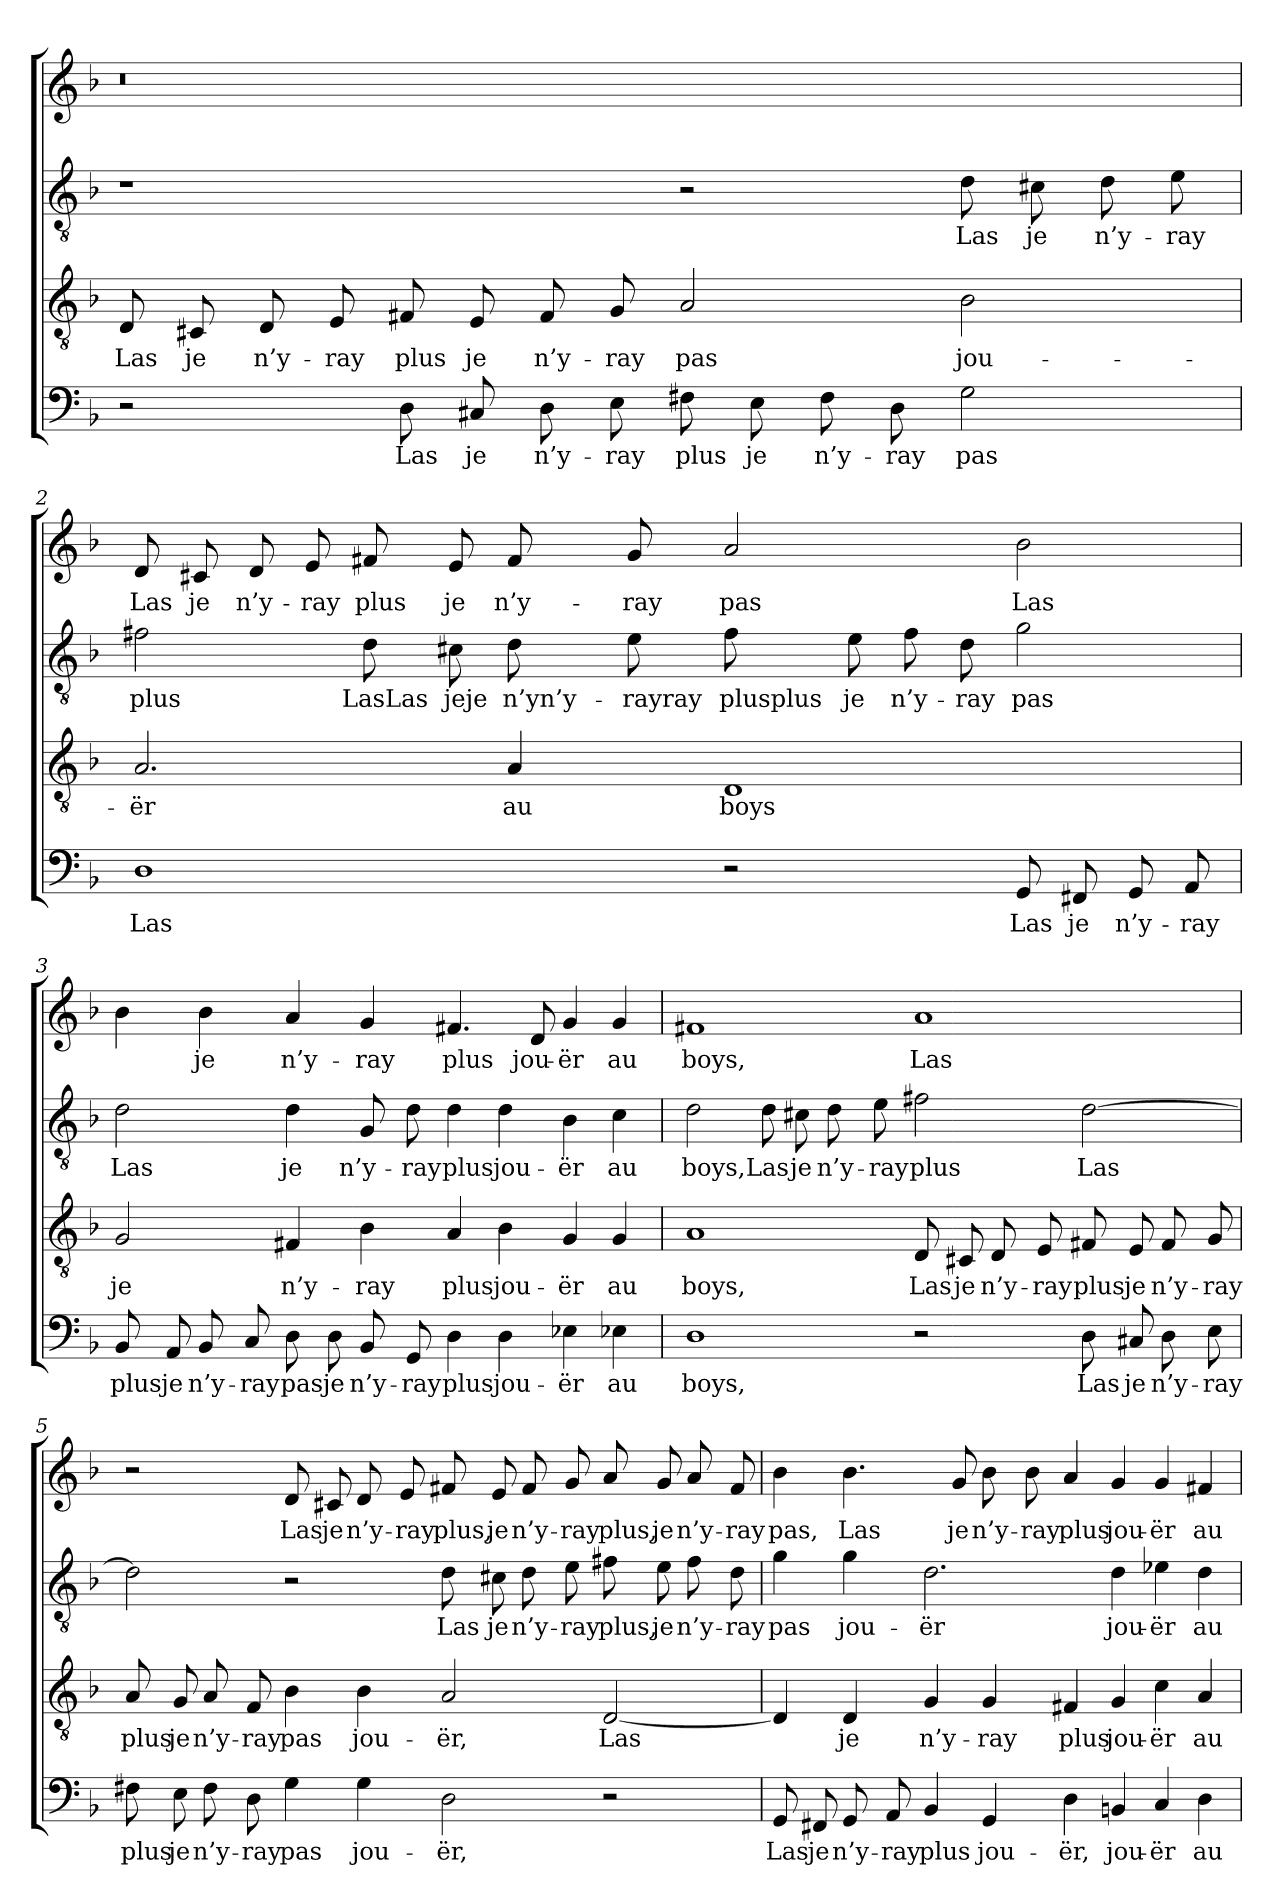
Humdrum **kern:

**kern	**text	**kern	**text	**kern	**text	**kern	**text
*part4	*part4	*part3	*part3	*part2	*part2	*part1	*part1
*staff4	*staff4	*staff3	*staff3	*staff2	*staff2	*staff1	*staff1
*clefF4	*	*clefGv2	*	*clefGv2	*	*clefG2	*
*k[b-]	*	*k[b-]	*	*k[b-]	*	*k[b-]	*
=1	=1	=1	=1	=1	=1	=1	=1
2r	.	8D	Las	1r	.	0r	.
.	.	8C#X	je	.	.	.	.
.	.	8D	n’y-	.	.	.	.
.	.	8E	-ray	.	.	.	.
8D	Las	8F#X	plus	.	.	.	.
8C#X	je	8E	je	.	.	.	.
8D	n’y-	8F#	n’y-	.	.	.	.
8E	-ray	8G	-ray	.	.	.	.
8F#X	plus	2A	pas	2r	.	.	.
8E	je	.	.	.	.	.	.
8F#	n’y-	.	.	.	.	.	.
8D	-ray	.	.	.	.	.	.
2G	pas	2B-	jou-	8d	Las	.	.
.	.	.	.	8c#X	je	.	.
.	.	.	.	8d	n’y-	.	.
.	.	.	.	8e	-ray	.	.
=2	=2	=2	=2	=2	=2	=2	=2
1D	Las	2.A	-ër	2f#X	plus	8d	Las
.	.	.	.	.	.	8c#X	je
.	.	.	.	.	.	8d	n’y-
.	.	.	.	.	.	8e	-ray
.	.	.	.	8d	LasLas	8f#X	plus
.	.	.	.	8c#X	jeje	8e	je
.	.	4A	au	8d	n’yn’y-	8f#	n’y-
.	.	.	.	8e	-rayray	8g	-ray
2r	.	1D	boys	8f#	plusplus	2a	pas
.	.	.	.	8e	je	.	.
.	.	.	.	8f#	n’y-	.	.
.	.	.	.	8d	-ray	.	.
8GG	Las	.	.	2g	pas	2b-	Las
8FF#X	je	.	.	.	.	.	.
8GG	n’y-	.	.	.	.	.	.
8AA	-ray	.	.	.	.	.	.
!!LO:LB:g=z
=3	=3	=3	=3	=3	=3	=3	=3
8BB-	plus	2G	je	2d	Las	4b-	.
8AA	je	.	.	.	.	.	.
8BB-	n’y-	.	.	.	.	4b-	je
8C	-ray	.	.	.	.	.	.
8D	pas	4F#X	n’y-	4d	je	4a	n’y-
8D	je	.	.	.	.	.	.
8BB-	n’y-	4B-	-ray	8G	n’y-	4g	-ray
8GG	-ray	.	.	8d	-ray	.	.
4D	plus	4A	plus	4d	plus	4.f#X	plus
4D	jou-	4B-	jou-	4d	jou-	.	.
.	.	.	.	.	.	8d	jou-
4E-X	-ër	4G	-ër	4B-	-ër	4g	-ër
4E-X	au	4G	au	4c	au	4g	au
=4	=4	=4	=4	=4	=4	=4	=4
1D	boys,	1A	boys,	2d	boys,	1f#X	boys,
.	.	.	.	8d	Las	.	.
.	.	.	.	8c#X	je	.	.
.	.	.	.	8d	n’y-	.	.
.	.	.	.	8e	-ray	.	.
2r	.	8D	Las	2f#X	plus	1a	Las
.	.	8C#X	je	.	.	.	.
.	.	8D	n’y-	.	.	.	.
.	.	8E	-ray	.	.	.	.
8D	Las	8F#X	plus	[2d	Las	.	.
8C#X	je	8E	je	.	.	.	.
8D	n’y-	8F#	n’y-	.	.	.	.
8E	-ray	8G	-ray	.	.	.	.
!!LO:LB:g=z
=5	=5	=5	=5	=5	=5	=5	=5
8F#X	plus	8A	plus	2d]	.	2r	.
8E	je	8G	je	.	.	.	.
8F#	n’y-	8A	n’y-	.	.	.	.
8D	-ray	8F	-ray	.	.	.	.
4G	pas	4B-	pas	2r	.	8d	Las
.	.	.	.	.	.	8c#X	je
4G	jou-	4B-	jou-	.	.	8d	n’y-
.	.	.	.	.	.	8e	-ray
2D	-ër,	2A	-ër,	8d	Las	8f#X	plus,
.	.	.	.	8c#X	je	8e	je
.	.	.	.	8d	n’y-	8f#	n’y-
.	.	.	.	8e	-ray	8g	-ray
2r	.	[2D	Las	8f#X	plus,	8a	plus,
.	.	.	.	8e	je	8g	je
.	.	.	.	8f#	n’y-	8a	n’y-
.	.	.	.	8d	-ray	8f#	-ray
=6	=6	=6	=6	=6	=6	=6	=6
8GG	Las	4D]	.	4g	pas	4b-	pas,
8FF#X	je	.	.	.	.	.	.
8GG	n’y-	4D	je	4g	jou-	4.b-	Las
8AA	-ray	.	.	.	.	.	.
4BB-	plus	4G	n’y-	2.d	-ër	.	.
.	.	.	.	.	.	8g	je
4GG	jou-	4G	-ray	.	.	8b-	n’y-
.	.	.	.	.	.	8b-	-ray
4D	-ër,	4F#X	plus	.	.	4a	plus
4BBn	jou-	4G	jou-	4d	jou-	4g	jou-
4C	-ër	4c	-ër	4e-X	-ër	4g	-ër
4D	au	4A	au	4d	au	4f#X	au
=	=	=	=	=	=	=	=
*-	*-	*-	*-	*-	*-	*-	*-
